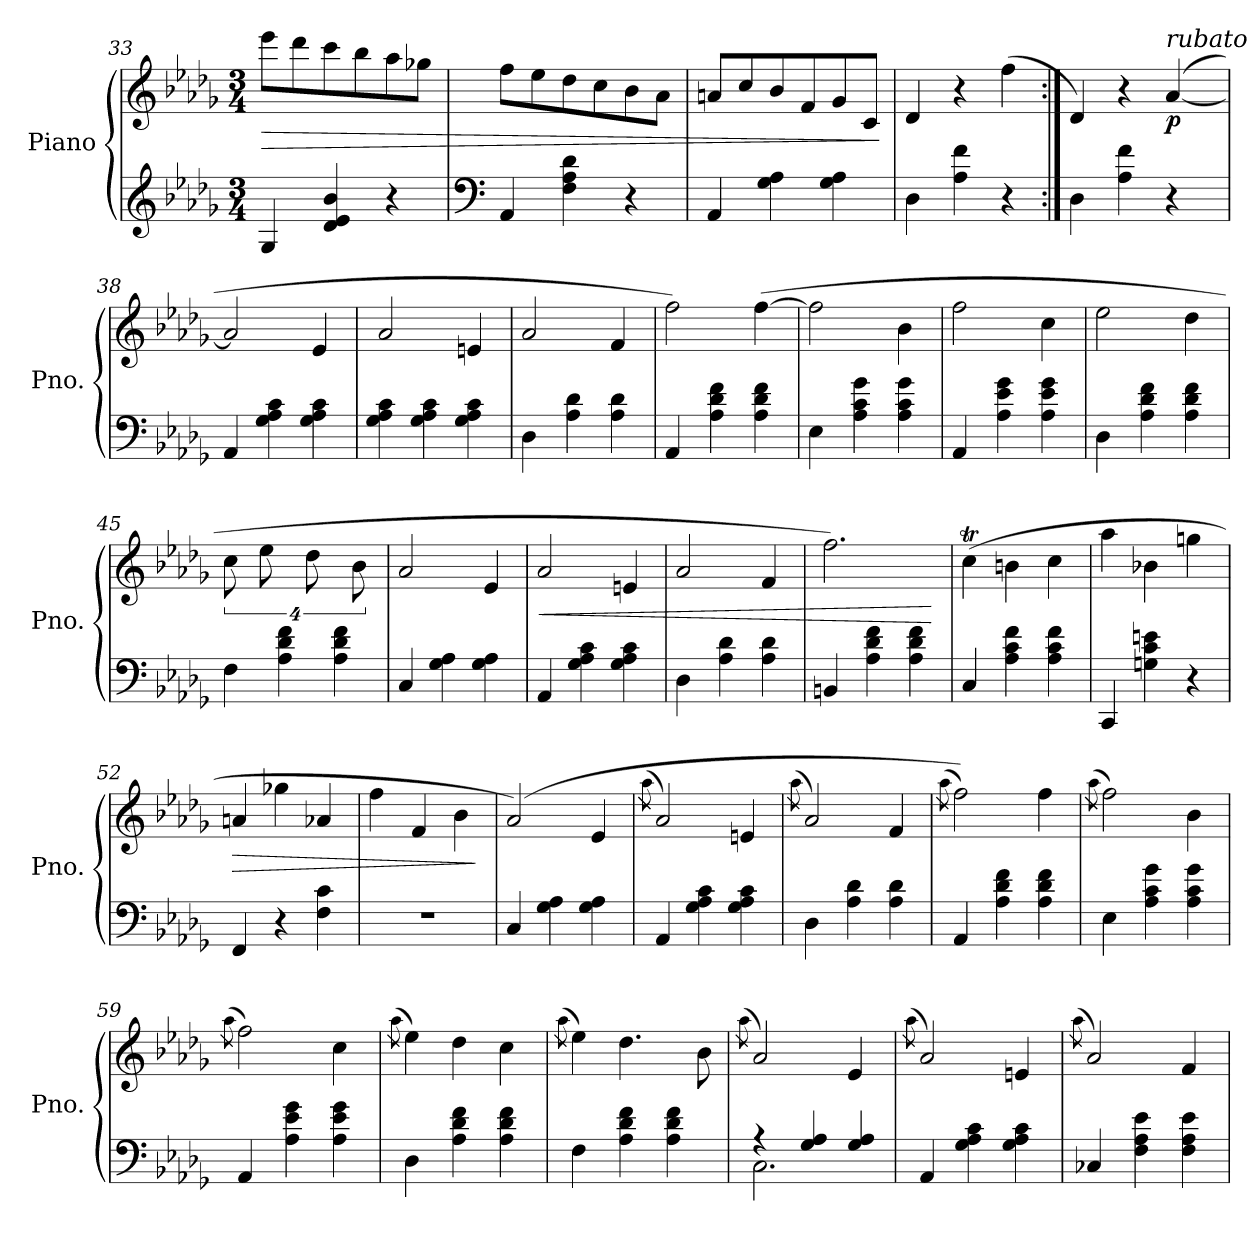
**kern	**kern	**dynam
*part1	*part1	*part1
*staff2	*staff1	*staff1/2
*I"Piano	*	*
*I'Pno.	*	*
!!LO:LB:g=z
*clefG2	*clefG2	*
*k[b-e-a-d-g-]	*k[b-e-a-d-g-]	*
*M3/4	*M3/4	*
=33	=33	=33
!	!	!LO:HP:b
4G-/	8eee-\L	>
.	8ddd-\	.
4d-/ 4e-/ 4b-/	8ccc\	.
.	8bb-\	.
4r	8aa-\	.
.	8gg-X\J	.
=34	=34	=34
*clefF4	*	*
4AA-/	8ff\L	.
.	8ee-\	.
4F\ 4A-\ 4d-\	8dd-\	.
.	8cc\	.
4r	8b-\	.
.	8a-\J	.
=35	=35	=35
4AA-/	8an/L	.
.	8cc/	.
4G-\ 4A-\	8b-/	.
.	8f/	.
4G-\ 4A-\	8g-/	.
.	8c/J	.
.	.	]
=36	=36	=36
4D-\	4d-/	.
4A-\ 4f\	4r	.
4r	(4ff\	.
=37:|!	=37:|!	=37:|!
4D-\	4d-/)	.
4A-\ 4f\	4r	.
!	!LO:TX:a:i:t=rubato	!
!	!	!LO:DY:b
4r	([4a-/	p
=38	=38	=38
4AA-/	2a-/]	.
4G-\ 4A-\ 4c\	.	.
4G-\ 4A-\ 4c\	4e-/	.
!!LO:LB:g=z
=39	=39	=39
4G-\ 4A-\ 4c\	2a-/	.
4G-\ 4A-\ 4c\	.	.
4G-\ 4A-\ 4c\	4en/	.
=40	=40	=40
4D-\	2a-/	.
4A-\ 4d-\	.	.
4A-\ 4d-\	4f/	.
=41	=41	=41
4AA-/	2ff\)	.
4A-\ 4d-\ 4f\	.	.
4A-\ 4d-\ 4f\	([4ff\	.
=42	=42	=42
4E-\	2ff\]	.
4A-\ 4c\ 4g-\	.	.
4A-\ 4c\ 4g-\	4b-\	.
=43	=43	=43
4AA-/	2ff\	.
4A-\ 4e-\ 4g-\	.	.
4A-\ 4e-\ 4g-\	4cc\	.
=44	=44	=44
4D-\	2ee-\	.
4A-\ 4d-\ 4f\	.	.
4A-\ 4d-\ 4f\	4dd-\	.
=45	=45	=45
4F\	16%3cc\	.
.	16%3ee-\	.
4A-\ 4d-\ 4f\	.	.
.	16%3dd-\	.
4A-\ 4d-\ 4f\	.	.
.	16%3b-\	.
=46	=46	=46
4C/	2a-/	.
4G-\ 4A-\	.	.
4G-\ 4A-\	4e-/	.
!!LO:LB:g=z
=47	=47	=47
!	!	!LO:HP:b
4AA-/	2a-/	<
4G-\ 4A-\ 4c\	.	.
4G-\ 4A-\ 4c\	4en/	.
=48	=48	=48
4D-\	2a-/	.
4A-\ 4d-\	.	.
4A-\ 4d-\	4f/	.
=49	=49	=49
4BBn/	2.ff\)	.
4A-\ 4d-\ 4f\	.	.
4A-\ 4d-\ 4f\	.	.
.	.	[
=50	=50	=50
4C/	(4cct\	.
4A-\ 4c\ 4f\	4bn\	.
4A-\ 4c\ 4f\	4cc\	.
=51	=51	=51
4CC/	4aa-\	.
4Gn\ 4c\ 4en\	4b-X\	.
4r	4ggn\	.
=52	=52	=52
!	!	!LO:HP:b
4FF/	4an/	>
4r	4gg-X\	.
4F\ 4c\	4a-X/	.
=53	=53	=53
2.r	4ff\	.
.	4f/	.
.	4b-\	.
.	.	]
=54	=54	=54
4C/	(2a-/)	.
4G-\ 4A-\	.	.
4G-\ 4A-\	4e-/	.
!!LO:LB:g=z
=55	=55	=55
.	(8qaa-\	.
4AA-/	2a-/)	.
4G-\ 4A-\ 4c\	.	.
4G-\ 4A-\ 4c\	4en/	.
=56	=56	=56
.	(8qaa-\	.
4D-\	2a-/)	.
4A-\ 4d-\	.	.
4A-\ 4d-\	4f/	.
=57	=57	=57
.	(8qaa-\	.
4AA-/	2ff\))	.
4A-\ 4d-\ 4f\	.	.
4A-\ 4d-\ 4f\	4ff\	.
=58	=58	=58
.	(8qaa-\	.
4E-\	2ff\)	.
4A-\ 4c\ 4g-\	.	.
4A-\ 4c\ 4g-\	4b-\	.
=59	=59	=59
.	(8qaa-\	.
4AA-/	2ff\)	.
4A-\ 4e-\ 4g-\	.	.
4A-\ 4e-\ 4g-\	4cc\	.
=60	=60	=60
.	(8qaa-\	.
4D-\	4ee-\)	.
4A-\ 4d-\ 4f\	4dd-\	.
4A-\ 4d-\ 4f\	4cc\	.
=61	=61	=61
.	(8qaa-\	.
4F\	4ee-\)	.
4A-\ 4d-\ 4f\	4.dd-\	.
4A-\ 4d-\ 4f\	.	.
.	8b-\	.
=62	=62	=62
.	(8qaa-\	.
*^	*	*
4r	2.C\	2a-/)	.
4G-/ 4A-/	.	.	.
4G-/ 4A-/	.	4e-/	.
*v	*v	*	*
!!LO:LB:g=z
=63	=63	=63
.	(8qaa-\	.
4AA-/	2a-/)	.
4G-\ 4A-\ 4c\	.	.
4G-\ 4A-\ 4c\	4en/	.
=64	=64	=64
.	(8qaa-\	.
4C-X/	2a-/)	.
4F\ 4A-\ 4e-\	.	.
4F\ 4A-\ 4e-\	4f/	.
=	=	=
*-	*-	*-
